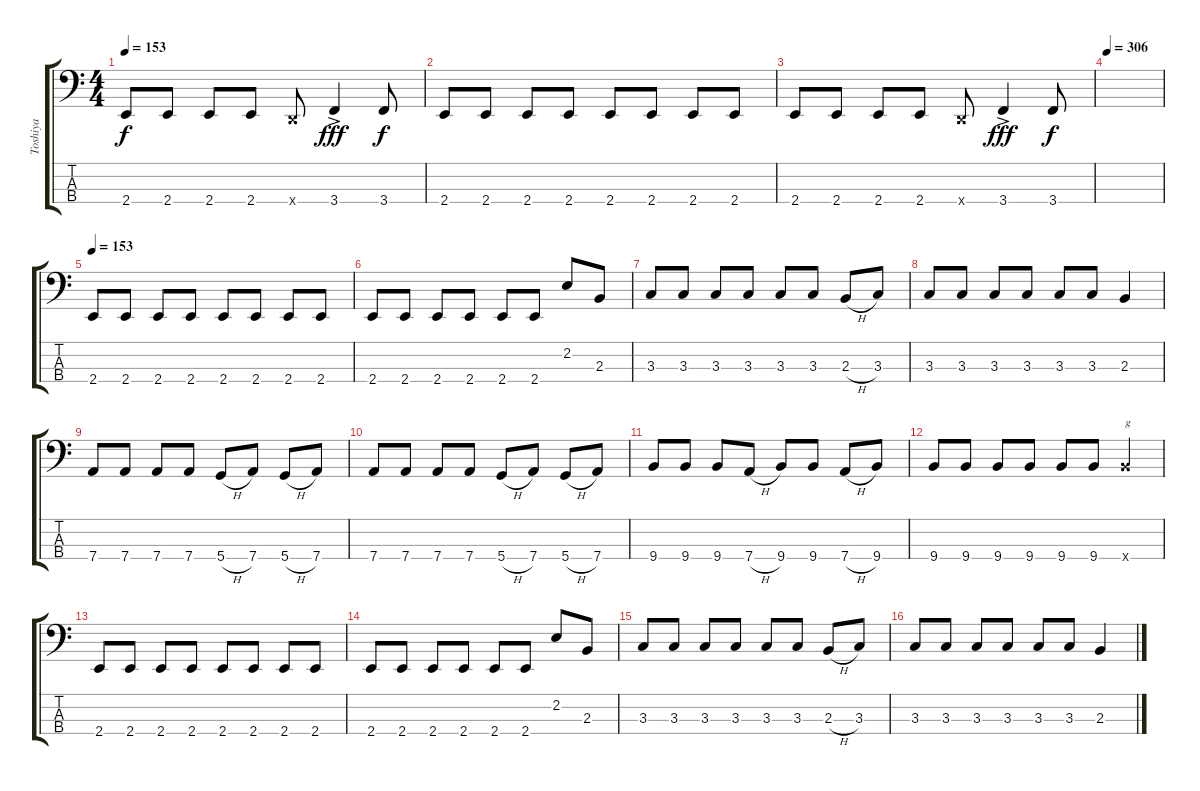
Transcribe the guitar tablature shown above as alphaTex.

\track ("Toshiya" "Toshiya") {instrument electricbasspick}
\staff {score tabs}
\tuning (G2 D2 A1 D1) {hide}
\ts (4 4)
\tempo 153
\clef f4
\ks c
2.4.8{dy f} 2.4.8 2.4.8 2.4.8 0.4{x}.8 3.4{ac}.4{dy fff} 3.4.8{dy f} |
2.4.8 2.4.8 2.4.8 2.4.8 2.4.8 2.4.8 2.4.8 2.4.8 |
2.4.8 2.4.8 2.4.8 2.4.8 0.4{x}.8 3.4{ac}.4{dy fff} 3.4.8{dy f} |
\tempo 306
|
\tempo 153
2.4.8 2.4.8 2.4.8 2.4.8 2.4.8 2.4.8 2.4.8 2.4.8 |
2.4.8 2.4.8 2.4.8 2.4.8 2.4.8 2.4.8 2.2.8 2.3.8 |
3.3.8 3.3.8 3.3.8 3.3.8 3.3.8 3.3.8 2.3{h}.8 3.3.8 |
3.3.8 3.3.8 3.3.8 3.3.8 3.3.8 3.3.8 2.3.4 |
7.4.8 7.4.8 7.4.8 7.4.8 5.4{h}.8 7.4.8 5.4{h}.8 7.4.8 |
7.4.8 7.4.8 7.4.8 7.4.8 5.4{h}.8 7.4.8 5.4{h}.8 7.4.8 |
9.4.8 9.4.8 9.4.8 7.4{h}.8 9.4.8 9.4.8 7.4{h}.8 9.4.8 |
9.4.8 9.4.8 9.4.8 9.4.8 9.4.8 9.4.8 9.4{x}.4{txt "g"} |
2.4.8 2.4.8 2.4.8 2.4.8 2.4.8 2.4.8 2.4.8 2.4.8 |
2.4.8 2.4.8 2.4.8 2.4.8 2.4.8 2.4.8 2.2.8 2.3.8 |
3.3.8 3.3.8 3.3.8 3.3.8 3.3.8 3.3.8 2.3{h}.8 3.3.8 |
3.3.8 3.3.8 3.3.8 3.3.8 3.3.8 3.3.8 2.3.4
